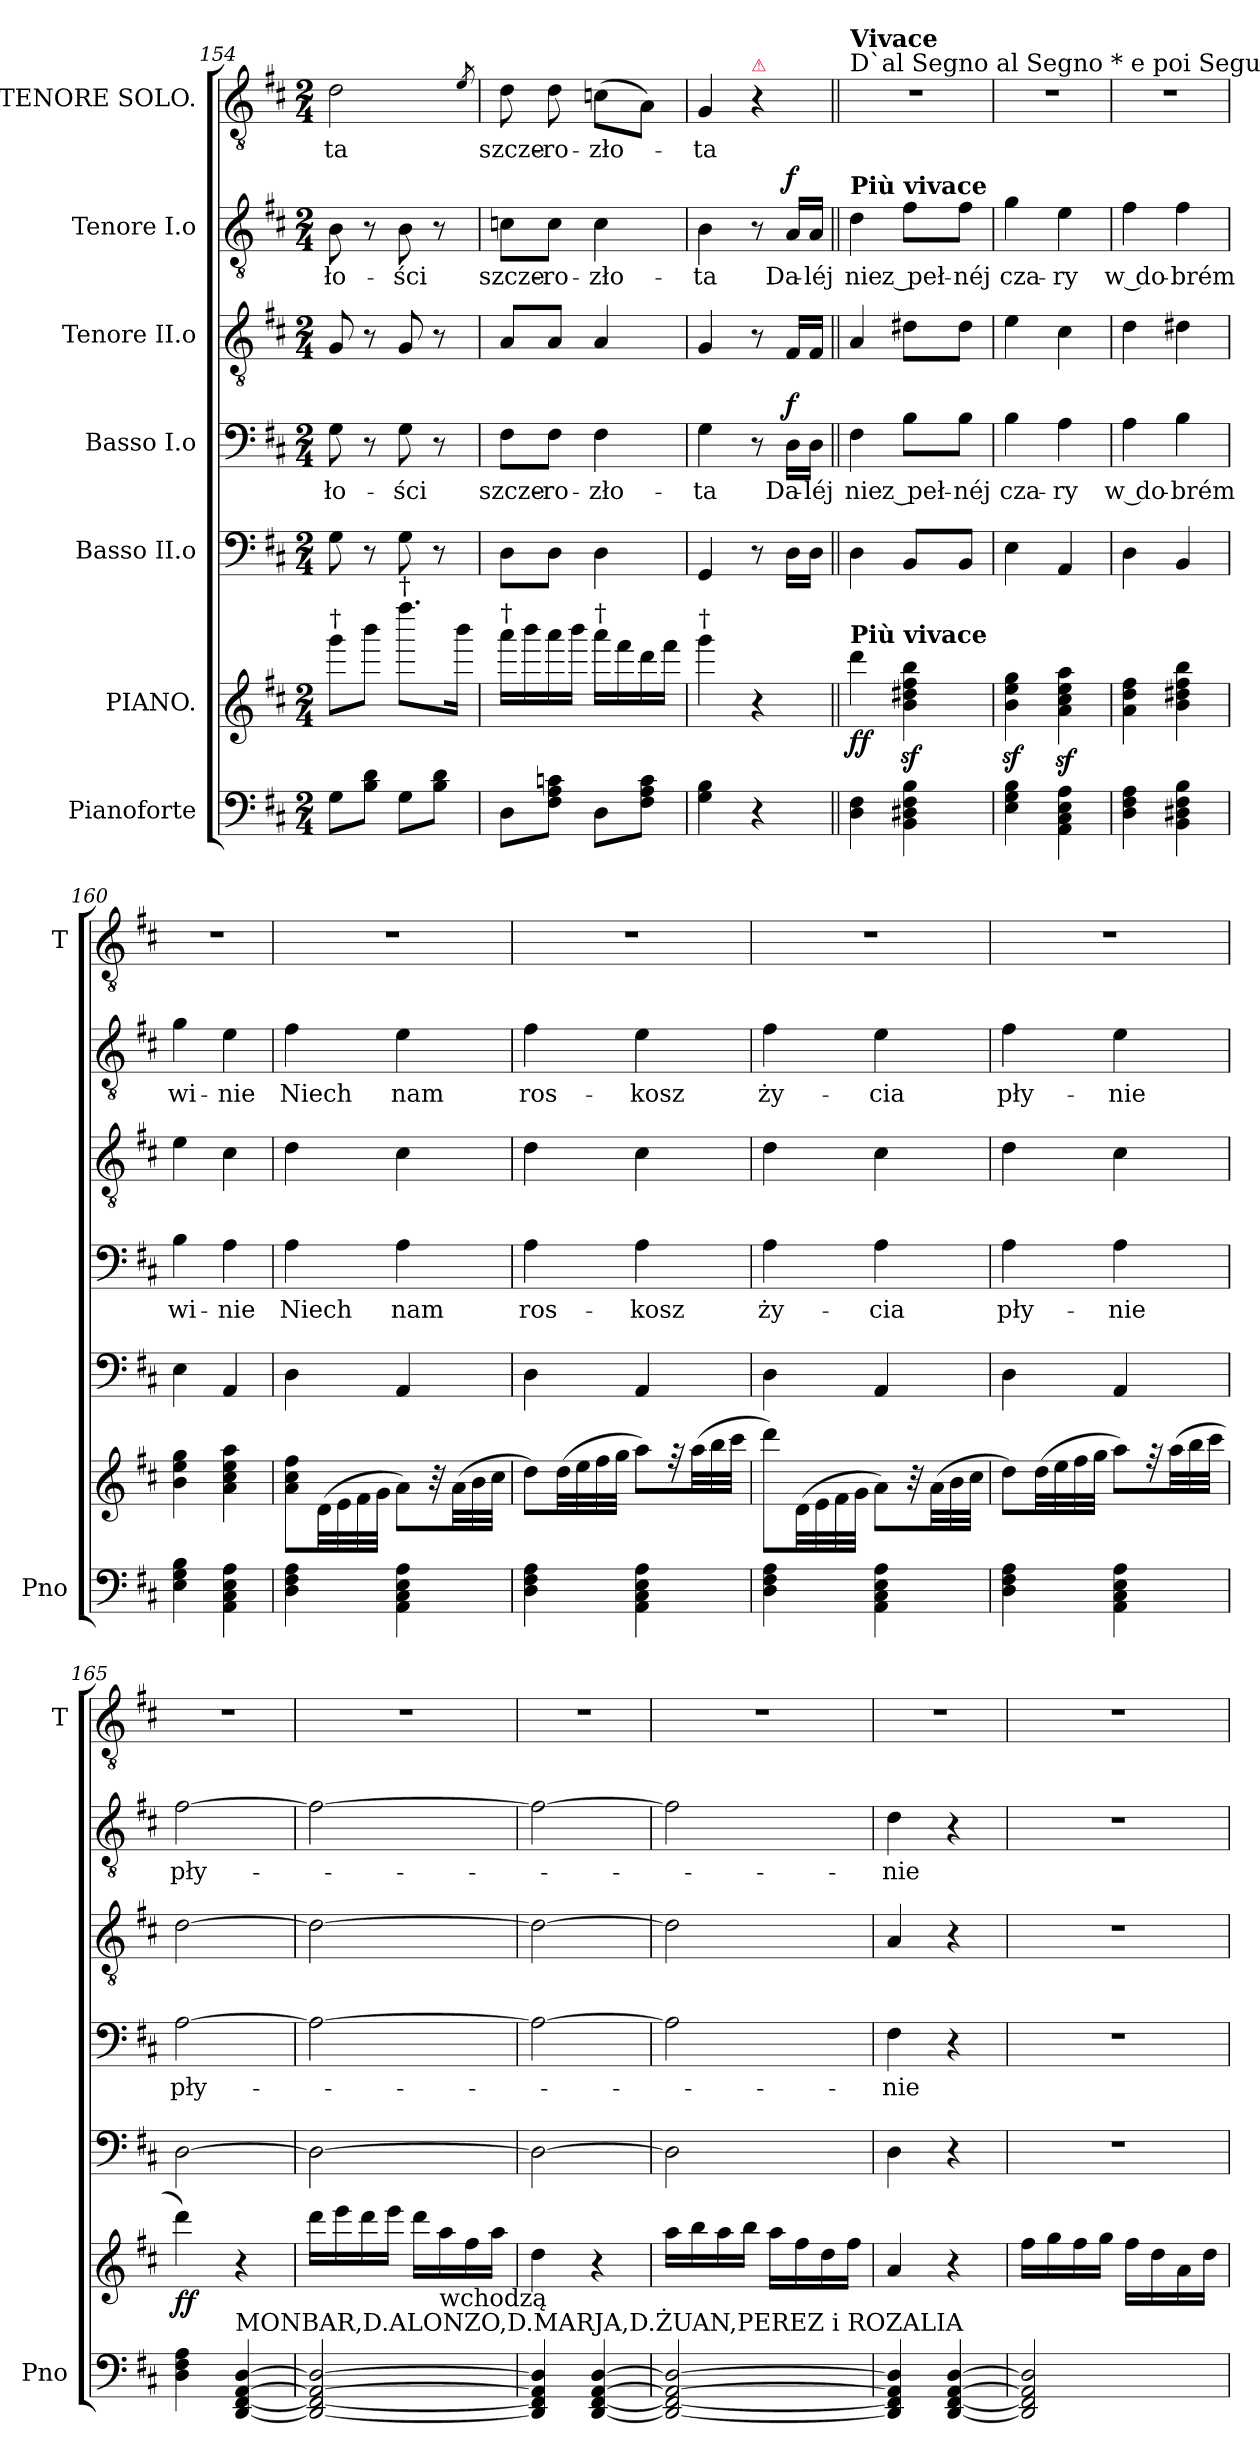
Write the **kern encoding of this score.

**kern	**kern	**dynam	**kern	**kern	**text	**dynam	**kern	**kern	**text	**dynam	**kern	**text
*part7	*part6	*part6	*part5	*part4	*part4	*part4	*part3	*part2	*part2	*part2	*part1	*part1
*staff7	*staff6	*staff6	*staff5	*staff4	*staff4	*staff4	*staff3	*staff2	*staff2	*staff2	*staff1	*staff1
*I"Pianoforte	*I"PIANO.	*	*I"Basso II.o	*I"Basso I.o	*	*	*I"Tenore II.o	*I"Tenore I.o	*	*	*I"TENORE SOLO.	*
*I'Pno	*	*	*	*	*	*	*	*	*	*	*I'T	*
*clefF4	*clefG2	*	*clefF4	*clefF4	*	*	*clefGv2	*clefGv2	*	*	*clefGv2	*
*k[f#c#]	*k[f#c#]	*	*k[f#c#]	*k[f#c#]	*	*	*k[f#c#]	*k[f#c#]	*	*	*k[f#c#]	*
*D:	*D:	*	*D:	*D:	*	*	*D:	*D:	*	*	*D:	*
*M2/4	*M2/4	*	*M2/4	*M2/4	*	*	*M2/4	*M2/4	*	*	*M2/4	*
=154	=154	=154	=154	=154	=154	=154	=154	=154	=154	=154	=154	=154
!	!LO:TX:a:t=†	!	!	!	!	!	!	!	!	!	!	!
8G\L	8ggg\L	.	8G\	8G\	-ło-	.	8G/	8B\	-ło-	.	2d\	-ta
8B\ 8d\J	8bbb\J	.	8r	8r	.	.	8r	8r	.	.	.	.
!	!LO:TX:a:t=†	!	!	!	!	!	!	!	!	!	!	!
8G\L	8.ffff#\L	.	8G\	8G\	-ści	.	8G/	8B\	-ści	.	.	.
8B\ 8d\J	.	.	8r	8r	.	.	8r	8r	.	.	.	.
.	16bbb\Jk	.	.	.	.	.	.	.	.	.	.	.
.	.	.	.	.	.	.	.	.	.	.	8qe/	.
=155	=155	=155	=155	=155	=155	=155	=155	=155	=155	=155	=155	=155
!	!LO:TX:a:t=†	!	!	!	!	!	!	!	!	!	!	!
8D\L	16aaa\LL	.	8D\L	8F#\L	szcze-	.	8A/L	8cn\L	szcze-	.	8d\	szcze-
.	16bbb\	.	.	.	.	.	.	.	.	.	.	.
8F#\ 8A\ 8cn\J	16aaa\	.	8D\J	8F#\J	-ro-	.	8A/J	8c\J	-ro-	.	8d\	-ro-
.	16bbb\JJ	.	.	.	.	.	.	.	.	.	.	.
!	!LO:TX:a:t=†	!	!	!	!	!	!	!	!	!	!	!
8D\L	16aaa\LL	.	4D\	4F#\	-zło-	.	4A/	4c\	-zło-	.	(8cn\L	-zło-
.	16fff#\	.	.	.	.	.	.	.	.	.	.	.
8F#\ 8A\ 8c\J	16ddd\	.	.	.	.	.	.	.	.	.	8A\J)	.
.	16fff#\JJ	.	.	.	.	.	.	.	.	.	.	.
=156	=156	=156	=156	=156	=156	=156	=156	=156	=156	=156	=156	=156
!	!LO:TX:a:t=†	!	!	!	!	!	!	!	!	!	!	!
4G\ 4B\	4ggg\	.	4GG/	4G\	-ta	.	4G/	4B\	-ta	.	4G/	-ta
!	!	!	!	!	!	!	!	!	!	!	!LO:TX:a:color=crimson:t=⚠	!
4r	4r	.	8r	8r	.	.	8r	8r	.	.	4r	.
!	!	!	!	!	!	!LO:DY:a	!	!	!	!LO:DY:a	!	!
.	.	.	16D\LL	16D\LL	Da-	f	16F#/LL	16A/LL	Da-	f	.	.
.	.	.	16D\JJ	16D\JJ	-léj	.	16F#/JJ	16A/JJ	-léj	.	.	.
=157||	=157||	=157||	=157||	=157||	=157||	=157||	=157||	=157||	=157||	=157||	=157||	=157||
!	!	!	!	!	!	!	!	!	!	!	!LO:TX:a:t=D`al Segno  al Segno * e poi Segue	!
!	!	!	!	!	!	!	!	!	!	!	!LO:TX:a:B:t=Vivace	!
!	!	!	!	!	!	!	!	!LO:TX:a:B:t=Più vivace	!	!	!	!
!	!LO:TX:a:B:t=Più vivace	!	!	!	!	!	!	!	!	!	!	!
4D\ 4F#\	4ddd\	ff	4D\	4F#\	nie	.	4A/	4d\	nie	.	2r	.
4BB\ 4D#X\ 4F#\ 4B\	4bz\ 4dd#Xz\ 4ff#z\ 4bbz\	.	8BB/L	8B\L	z peł-	.	8d#X\L	8f#\L	z peł-	.	.	.
.	.	.	8BB/J	8B\J	-néj	.	8d#\J	8f#\J	-néj	.	.	.
=158	=158	=158	=158	=158	=158	=158	=158	=158	=158	=158	=158	=158
4E\ 4G\ 4B\	4bz\ 4eez\ 4ggz\	.	4E\	4B\	cza-	.	4e\	4g\	cza-	.	2r	.
4AA\ 4C#\ 4E\ 4A\	4az\ 4cc#z\ 4eez\ 4aaz\	.	4AA/	4A\	-ry	.	4c#\	4e\	-ry	.	.	.
=159	=159	=159	=159	=159	=159	=159	=159	=159	=159	=159	=159	=159
4D\ 4F#\ 4A\	4a\ 4dd\ 4ff#\	.	4D\	4A\	w do-	.	4d\	4f#\	w do-	.	2r	.
4BB\ 4D#X\ 4F#\ 4B\	4b\ 4dd#X\ 4ff#\ 4bb\	.	4BB/	4B\	-brém	.	4d#X\	4f#\	-brém	.	.	.
=160	=160	=160	=160	=160	=160	=160	=160	=160	=160	=160	=160	=160
4E\ 4G\ 4B\	4b\ 4ee\ 4gg\	.	4E\	4B\	wi-	.	4e\	4g\	wi-	.	2r	.
4AA\ 4C#\ 4E\ 4A\	4a\ 4cc#\ 4ee\ 4aa\	.	4AA/	4A\	-nie	.	4c#\	4e\	-nie	.	.	.
=161	=161	=161	=161	=161	=161	=161	=161	=161	=161	=161	=161	=161
4D\ 4F#\ 4A\	8a\ 8cc#\ 8ff#\L	.	4D\	4A\	Niech	.	4d\	4f#\	Niech	.	2r	.
.	(32d\LL	.	.	.	.	.	.	.	.	.	.	.
.	32e\	.	.	.	.	.	.	.	.	.	.	.
.	32f#\	.	.	.	.	.	.	.	.	.	.	.
.	32g\JJJ	.	.	.	.	.	.	.	.	.	.	.
4AA\ 4C#\ 4E\ 4A\	8a\L)	.	4AA/	4A\	nam	.	4c#\	4e\	nam	.	.	.
.	32r	.	.	.	.	.	.	.	.	.	.	.
.	(32a\LL	.	.	.	.	.	.	.	.	.	.	.
.	32b\	.	.	.	.	.	.	.	.	.	.	.
.	32cc#\JJJ	.	.	.	.	.	.	.	.	.	.	.
=162	=162	=162	=162	=162	=162	=162	=162	=162	=162	=162	=162	=162
4D\ 4F#\ 4A\	8dd\L)	.	4D\	4A\	ros-	.	4d\	4f#\	ros-	.	2r	.
.	(32dd\LL	.	.	.	.	.	.	.	.	.	.	.
.	32ee\	.	.	.	.	.	.	.	.	.	.	.
.	32ff#\	.	.	.	.	.	.	.	.	.	.	.
.	32gg\JJJ	.	.	.	.	.	.	.	.	.	.	.
4AA\ 4C#\ 4E\ 4A\	8aa\L)	.	4AA/	4A\	-kosz	.	4c#\	4e\	-kosz	.	.	.
.	32r	.	.	.	.	.	.	.	.	.	.	.
.	(32aa\LL	.	.	.	.	.	.	.	.	.	.	.
.	32bb\	.	.	.	.	.	.	.	.	.	.	.
.	32ccc#\JJJ	.	.	.	.	.	.	.	.	.	.	.
=163	=163	=163	=163	=163	=163	=163	=163	=163	=163	=163	=163	=163
4D\ 4F#\ 4A\	8ddd\L)	.	4D\	4A\	ży-	.	4d\	4f#\	ży-	.	2r	.
.	(32d\LL	.	.	.	.	.	.	.	.	.	.	.
.	32e\	.	.	.	.	.	.	.	.	.	.	.
.	32f#\	.	.	.	.	.	.	.	.	.	.	.
.	32g\JJJ	.	.	.	.	.	.	.	.	.	.	.
4AA\ 4C#\ 4E\ 4A\	8a\L)	.	4AA/	4A\	-cia	.	4c#\	4e\	-cia	.	.	.
.	32r	.	.	.	.	.	.	.	.	.	.	.
.	(32a\LL	.	.	.	.	.	.	.	.	.	.	.
.	32b\	.	.	.	.	.	.	.	.	.	.	.
.	32cc#\JJJ	.	.	.	.	.	.	.	.	.	.	.
=164	=164	=164	=164	=164	=164	=164	=164	=164	=164	=164	=164	=164
4D\ 4F#\ 4A\	8dd\L)	.	4D\	4A\	pły-	.	4d\	4f#\	pły-	.	2r	.
.	(32dd\LL	.	.	.	.	.	.	.	.	.	.	.
.	32ee\	.	.	.	.	.	.	.	.	.	.	.
.	32ff#\	.	.	.	.	.	.	.	.	.	.	.
.	32gg\JJJ	.	.	.	.	.	.	.	.	.	.	.
4AA\ 4C#\ 4E\ 4A\	8aa\L)	.	4AA/	4A\	-nie	.	4c#\	4e\	-nie	.	.	.
.	32r	.	.	.	.	.	.	.	.	.	.	.
.	(32aa\LL	.	.	.	.	.	.	.	.	.	.	.
.	32bb\	.	.	.	.	.	.	.	.	.	.	.
.	32ccc#\JJJ	.	.	.	.	.	.	.	.	.	.	.
=165	=165	=165	=165	=165	=165	=165	=165	=165	=165	=165	=165	=165
4D\ 4F#\ 4A\	4ddd\)	ff	[2D\	[2A\	pły-	.	[2d\	[2f#\	pły-	.	2r	.
!LO:TX:a:t=MONBAR,D.ALONZO,D.MARJA,D.ŻUAN,PEREZ i ROZALIA	!	!	!	!	!	!	!	!	!	!	!	!
[4DD/ [4FF#/ [4AA/ [4D/	4r	.	.	.	.	.	.	.	.	.	.	.
=166	=166	=166	=166	=166	=166	=166	=166	=166	=166	=166	=166	=166
2DD_/ 2FF#_/ 2AA_/ 2D_/	16ddd\LL	.	2D\_	2A\_	.	.	2d\_	2f#\_	.	.	2r	.
.	16eee\	.	.	.	.	.	.	.	.	.	.	.
.	16ddd\	.	.	.	.	.	.	.	.	.	.	.
.	16eee\JJ	.	.	.	.	.	.	.	.	.	.	.
.	16ddd\LL	.	.	.	.	.	.	.	.	.	.	.
!	!LO:TX:b:t=wchodzą	!	!	!	!	!	!	!	!	!	!	!
.	16aa\	.	.	.	.	.	.	.	.	.	.	.
.	16ff#\	.	.	.	.	.	.	.	.	.	.	.
.	16aa\JJ	.	.	.	.	.	.	.	.	.	.	.
=167	=167	=167	=167	=167	=167	=167	=167	=167	=167	=167	=167	=167
4DD]/ 4FF#]/ 4AA]/ 4D]/	4dd\	.	2D\_	2A\_	.	.	2d\_	2f#\_	.	.	2r	.
[4DD/ [4FF#/ [4AA/ [4D/	4r	.	.	.	.	.	.	.	.	.	.	.
=168	=168	=168	=168	=168	=168	=168	=168	=168	=168	=168	=168	=168
2DD_/ 2FF#_/ 2AA_/ 2D_/	16aa\LL	.	2D\]	2A\]	.	.	2d\]	2f#\]	.	.	2r	.
.	16bb\	.	.	.	.	.	.	.	.	.	.	.
.	16aa\	.	.	.	.	.	.	.	.	.	.	.
.	16bb\JJ	.	.	.	.	.	.	.	.	.	.	.
.	16aa\LL	.	.	.	.	.	.	.	.	.	.	.
.	16ff#\	.	.	.	.	.	.	.	.	.	.	.
.	16dd\	.	.	.	.	.	.	.	.	.	.	.
.	16ff#\JJ	.	.	.	.	.	.	.	.	.	.	.
=169	=169	=169	=169	=169	=169	=169	=169	=169	=169	=169	=169	=169
4DD]/ 4FF#]/ 4AA]/ 4D]/	4a/	.	4D\	4F#\	-nie	.	4A/	4d\	-nie	.	2r	.
[4DD/ [4FF#/ [4AA/ [4D/	4r	.	4r	4r	.	.	4r	4r	.	.	.	.
=170	=170	=170	=170	=170	=170	=170	=170	=170	=170	=170	=170	=170
2DD]/ 2FF#]/ 2AA]/ 2D]/	16ff#\LL	.	2r	2r	.	.	2r	2r	.	.	2r	.
.	16gg\	.	.	.	.	.	.	.	.	.	.	.
.	16ff#\	.	.	.	.	.	.	.	.	.	.	.
.	16gg\JJ	.	.	.	.	.	.	.	.	.	.	.
.	16ff#\LL	.	.	.	.	.	.	.	.	.	.	.
.	16dd\	.	.	.	.	.	.	.	.	.	.	.
.	16a\	.	.	.	.	.	.	.	.	.	.	.
.	16dd\JJ	.	.	.	.	.	.	.	.	.	.	.
=	=	=	=	=	=	=	=	=	=	=	=	=
*-	*-	*-	*-	*-	*-	*-	*-	*-	*-	*-	*-	*-
